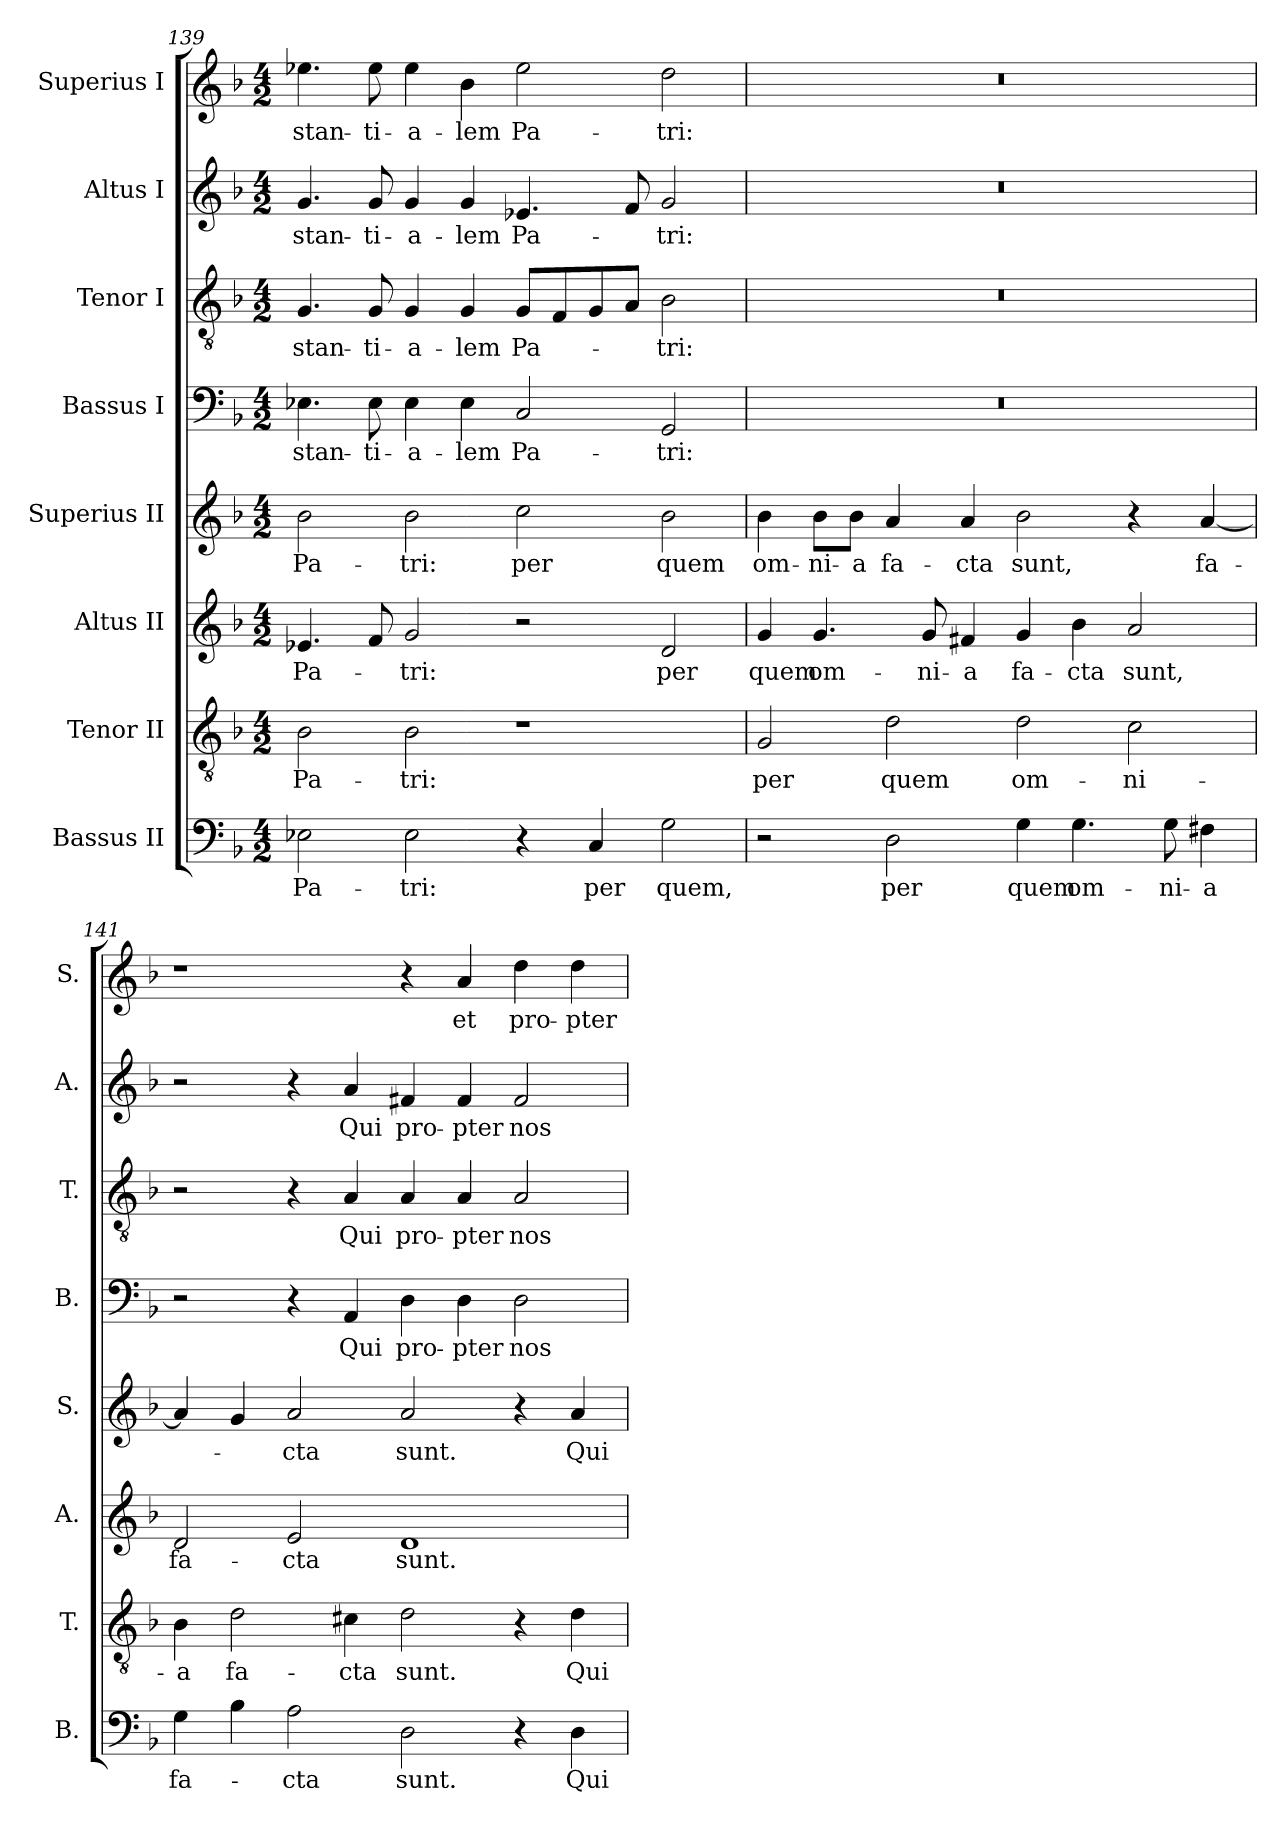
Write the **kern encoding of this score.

**kern	**text	**kern	**text	**kern	**text	**kern	**text	**kern	**text	**kern	**text	**kern	**text	**kern	**text
*part8	*part8	*part7	*part7	*part6	*part6	*part5	*part5	*part4	*part4	*part3	*part3	*part2	*part2	*part1	*part1
*staff8	*staff8	*staff7	*staff7	*staff6	*staff6	*staff5	*staff5	*staff4	*staff4	*staff3	*staff3	*staff2	*staff2	*staff1	*staff1
*I"Bassus II	*	*I"Tenor II	*	*I"Altus II	*	*I"Superius II	*	*I"Bassus I	*	*I"Tenor I	*	*I"Altus I	*	*I"Superius I	*
*I'B.	*	*I'T.	*	*I'A.	*	*I'S.	*	*I'B.	*	*I'T.	*	*I'A.	*	*I'S.	*
*clefF4	*	*clefGv2	*	*clefG2	*	*clefG2	*	*clefF4	*	*clefGv2	*	*clefG2	*	*clefG2	*
*	*	*ITrd7c12	*	*	*	*	*	*	*	*ITrd7c12	*	*	*	*	*
*k[b-]	*	*k[b-]	*	*k[b-]	*	*k[b-]	*	*k[b-]	*	*k[b-]	*	*k[b-]	*	*k[b-]	*
*d:	*	*d:	*	*d:	*	*d:	*	*d:	*	*d:	*	*d:	*	*d:	*
*M4/2	*	*M4/2	*	*M4/2	*	*M4/2	*	*M4/2	*	*M4/2	*	*M4/2	*	*M4/2	*
=139	=139	=139	=139	=139	=139	=139	=139	=139	=139	=139	=139	=139	=139	=139	=139
!	!LO:LY:b	!	!LO:LY:b	!	!LO:LY:b	!	!LO:LY:b	!	!LO:LY:b	!	!LO:LY:b	!	!LO:LY:b	!	!LO:LY:b
2E-X\	Pa-	2BB-\	Pa-	4.e-X/	Pa-	2b-\	Pa-	4.E-X\	-stan-	4.GG/	-stan-	4.g/	-stan-	4.ee-X\	-stan-
!	!	!	!	!	!	!	!	!	!LO:LY:b	!	!LO:LY:b	!	!LO:LY:b	!	!LO:LY:b
.	.	.	.	8f/	.	.	.	8E-\	-ti-	8GG/	-ti-	8g/	-ti-	8ee-\	-ti-
!	!LO:LY:b	!	!LO:LY:b	!	!LO:LY:b	!	!LO:LY:b	!	!LO:LY:b	!	!LO:LY:b	!	!LO:LY:b	!	!LO:LY:b
2E-\	-tri:	2BB-\	-tri:	2g/	-tri:	2b-\	-tri:	4E-\	-a-	4GG/	-a-	4g/	-a-	4ee-\	-a-
!	!	!	!	!	!	!	!	!	!LO:LY:b	!	!LO:LY:b	!	!LO:LY:b	!	!LO:LY:b
.	.	.	.	.	.	.	.	4E-\	-lem	4GG/	-lem	4g/	-lem	4b-\	-lem
!	!	!	!	!	!	!	!LO:LY:b	!	!LO:LY:b	!	!LO:LY:b	!	!LO:LY:b	!	!LO:LY:b
4r	.	1r	.	2r	.	2cc\	per	2C/	Pa-	8GG/L	Pa-	4.e-X/	Pa-	2ee-\	Pa-
.	.	.	.	.	.	.	.	.	.	8FF/	.	.	.	.	.
!	!LO:LY:b	!	!	!	!	!	!	!	!	!	!	!	!	!	!
4C/	per	.	.	.	.	.	.	.	.	8GG/	.	.	.	.	.
.	.	.	.	.	.	.	.	.	.	8AA/J	.	8f/	.	.	.
!	!LO:LY:b	!	!	!	!LO:LY:b	!	!LO:LY:b	!	!LO:LY:b	!	!LO:LY:b	!	!LO:LY:b	!	!LO:LY:b
2G\	quem,	.	.	2d/	per	2b-\	quem	2GG/	-tri:	2BB-\	-tri:	2g/	-tri:	2dd\	-tri:
=140	=140	=140	=140	=140	=140	=140	=140	=140	=140	=140	=140	=140	=140	=140	=140
!	!	!	!LO:LY:b	!	!LO:LY:b	!	!LO:LY:b	!LO:N:vis=1	!	!LO:N:vis=1	!	!LO:N:vis=1	!	!LO:N:vis=1	!
2r	.	2GG/	per	4g/	quem	4b-\	om-	0r	.	0r	.	0r	.	0r	.
!	!	!	!	!	!LO:LY:b	!	!LO:LY:b	!	!	!	!	!	!	!	!
.	.	.	.	4.g/	om-	8b-\L	-ni-	.	.	.	.	.	.	.	.
!	!	!	!	!	!	!	!LO:LY:b	!	!	!	!	!	!	!	!
.	.	.	.	.	.	8b-\J	-a	.	.	.	.	.	.	.	.
!	!LO:LY:b	!	!LO:LY:b	!	!	!	!LO:LY:b	!	!	!	!	!	!	!	!
2D\	per	2D\	quem	.	.	4a/	fa-	.	.	.	.	.	.	.	.
!	!	!	!	!	!LO:LY:b	!	!	!	!	!	!	!	!	!	!
.	.	.	.	8g/	-ni-	.	.	.	.	.	.	.	.	.	.
!	!	!	!	!	!LO:LY:b	!	!LO:LY:b	!	!	!	!	!	!	!	!
.	.	.	.	4f#X/	-a	4a/	-cta	.	.	.	.	.	.	.	.
!	!LO:LY:b	!	!LO:LY:b	!	!LO:LY:b	!	!LO:LY:b	!	!	!	!	!	!	!	!
4G\	quem	2D\	om-	4g/	fa-	2b-\	sunt,	.	.	.	.	.	.	.	.
!	!LO:LY:b	!	!	!	!LO:LY:b	!	!	!	!	!	!	!	!	!	!
4.G\	om-	.	.	4b-\	-cta	.	.	.	.	.	.	.	.	.	.
!	!	!	!LO:LY:b	!	!LO:LY:b	!	!	!	!	!	!	!	!	!	!
.	.	2C\	-ni-	2a/	sunt,	4r	.	.	.	.	.	.	.	.	.
!	!LO:LY:b	!	!	!	!	!	!	!	!	!	!	!	!	!	!
8G\	-ni-	.	.	.	.	.	.	.	.	.	.	.	.	.	.
!	!LO:LY:b	!	!	!	!	!	!LO:LY:b	!	!	!	!	!	!	!	!
4F#X\	-a	.	.	.	.	[<4a/	fa-	.	.	.	.	.	.	.	.
!!LO:PB:g=z
=141	=141	=141	=141	=141	=141	=141	=141	=141	=141	=141	=141	=141	=141	=141	=141
!	!LO:LY:b	!	!LO:LY:b	!	!LO:LY:b	!	!	!	!	!	!	!	!	!	!
4G\	fa-	4BB-\	-a	2d/	fa-	4a/]	.	2r	.	2r	.	2r	.	1r	.
!	!	!	!LO:LY:b	!	!	!	!	!	!	!	!	!	!	!	!
4B-\	.	2D\	fa-	.	.	4g/	.	.	.	.	.	.	.	.	.
!	!LO:LY:b	!	!	!	!LO:LY:b	!	!LO:LY:b	!	!	!	!	!	!	!	!
2A\	-cta	.	.	2e/	-cta	2a/	-cta	4r	.	4r	.	4r	.	.	.
!	!	!	!LO:LY:b	!	!	!	!	!	!LO:LY:b	!	!LO:LY:b	!	!LO:LY:b	!	!
.	.	4C#X\	-cta	.	.	.	.	4AA/	Qui	4AA/	Qui	4a/	Qui	.	.
!	!LO:LY:b	!	!LO:LY:b	!	!LO:LY:b	!	!LO:LY:b	!	!LO:LY:b	!	!LO:LY:b	!	!LO:LY:b	!	!
2D\	sunt.	2D\	sunt.	1d	sunt.	2a/	sunt.	4D\	pro-	4AA/	pro-	4f#X/	pro-	4r	.
!	!	!	!	!	!	!	!	!	!LO:LY:b	!	!LO:LY:b	!	!LO:LY:b	!	!LO:LY:b
.	.	.	.	.	.	.	.	4D\	-pter	4AA/	-pter	4f#/	-pter	4a/	et
!	!	!	!	!	!	!	!	!	!LO:LY:b	!	!LO:LY:b	!	!LO:LY:b	!	!LO:LY:b
4r	.	4r	.	.	.	4r	.	2D\	nos	2AA/	nos	2f#/	nos	4dd\	pro-
!	!LO:LY:b	!	!LO:LY:b	!	!	!	!LO:LY:b	!	!	!	!	!	!	!	!LO:LY:b
4D\	Qui	4D\	Qui	.	.	4a/	Qui	.	.	.	.	.	.	4dd\	-pter
=	=	=	=	=	=	=	=	=	=	=	=	=	=	=	=
*-	*-	*-	*-	*-	*-	*-	*-	*-	*-	*-	*-	*-	*-	*-	*-
